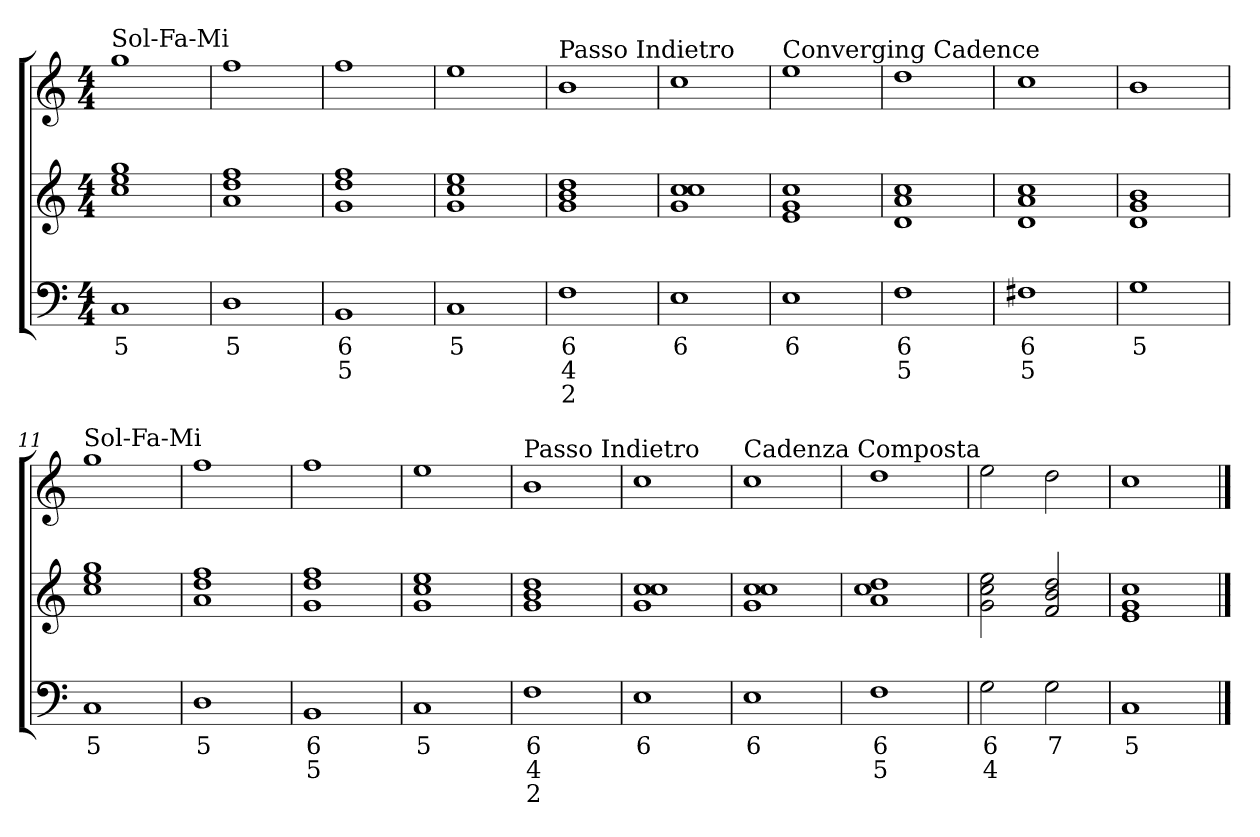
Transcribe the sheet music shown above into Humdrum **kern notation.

**kern	**text	**text	**text	**kern	**kern
*part3	*part3	*part3	*part3	*part2	*part1
*staff3	*staff3	*staff3	*staff3	*staff2	*staff1
*clefF4	*	*	*	*clefG2	*clefG2
*k[]	*	*	*	*k[]	*k[]
*M4/4	*	*	*	*M4/4	*M4/4
=1	=1	=1	=1	=1	=1
!	!	!	!	!	!LO:TX:a:t=Sol-Fa-Mi
!	!LO:LY:b	!	!	!	!
1C	5	.	.	1cc 1ee 1gg	1gg
=2	=2	=2	=2	=2	=2
!	!LO:LY:b	!	!	!	!
1D	5	.	.	1a 1dd 1ff	1ff
=3	=3	=3	=3	=3	=3
!	!LO:LY:b	!LO:LY:b	!	!	!
1BB	6	5	.	1g 1dd 1ff	1ff
=4	=4	=4	=4	=4	=4
!	!LO:LY:b	!	!	!	!
1C	5	.	.	1g 1cc 1ee	1ee
=5	=5	=5	=5	=5	=5
!	!	!	!	!	!LO:TX:a:t=Passo Indietro
!	!LO:LY:b	!LO:LY:b	!LO:LY:b	!	!
1F	6	4	2	1g 1b 1dd	1b
=6	=6	=6	=6	=6	=6
!	!LO:LY:b	!	!	!	!
1E	6	.	.	1g 1cc 1cc	1cc
=7	=7	=7	=7	=7	=7
!	!	!	!	!	!LO:TX:a:t=Converging Cadence
!	!LO:LY:b	!	!	!	!
1E	6	.	.	1e 1g 1cc	1ee
=8	=8	=8	=8	=8	=8
!	!LO:LY:b	!LO:LY:b	!	!	!
1F	6	5	.	1d 1a 1cc	1dd
=9	=9	=9	=9	=9	=9
!	!LO:LY:b	!LO:LY:b	!	!	!
1F#X	6	5	.	1d 1a 1cc	1cc
=10	=10	=10	=10	=10	=10
!	!LO:LY:b	!	!	!	!
1G	5	.	.	1d 1g 1b	1b
!!LO:LB:g=z
=11	=11	=11	=11	=11	=11
!	!	!	!	!	!LO:TX:a:t=Sol-Fa-Mi
!	!LO:LY:b	!	!	!	!
1C	5	.	.	1cc 1ee 1gg	1gg
=12	=12	=12	=12	=12	=12
!	!LO:LY:b	!	!	!	!
1D	5	.	.	1a 1dd 1ff	1ff
=13	=13	=13	=13	=13	=13
!	!LO:LY:b	!LO:LY:b	!	!	!
1BB	6	5	.	1g 1dd 1ff	1ff
=14	=14	=14	=14	=14	=14
!	!LO:LY:b	!	!	!	!
1C	5	.	.	1g 1cc 1ee	1ee
=15	=15	=15	=15	=15	=15
!	!	!	!	!	!LO:TX:a:t=Passo Indietro
!	!LO:LY:b	!LO:LY:b	!LO:LY:b	!	!
1F	6	4	2	1g 1b 1dd	1b
=16	=16	=16	=16	=16	=16
!	!LO:LY:b	!	!	!	!
1E	6	.	.	1g 1cc 1cc	1cc
=17	=17	=17	=17	=17	=17
!	!	!	!	!	!LO:TX:a:t=Cadenza Composta
!	!LO:LY:b	!	!	!	!
1E	6	.	.	1g 1cc 1cc	1cc
=18	=18	=18	=18	=18	=18
!	!LO:LY:b	!LO:LY:b	!	!	!
1F	6	5	.	1a 1cc 1dd	1dd
=19	=19	=19	=19	=19	=19
!	!LO:LY:b	!LO:LY:b	!	!	!
2G\	6	4	.	2g\ 2cc\ 2ee\	2ee\
!	!LO:LY:b	!	!	!	!
2G\	7	.	.	2f/ 2b/ 2dd/	2dd\
=20	=20	=20	=20	=20	=20
!	!LO:LY:b	!	!	!	!
1C	5	.	.	1e 1g 1cc	1cc
==	==	==	==	==	==
*-	*-	*-	*-	*-	*-
